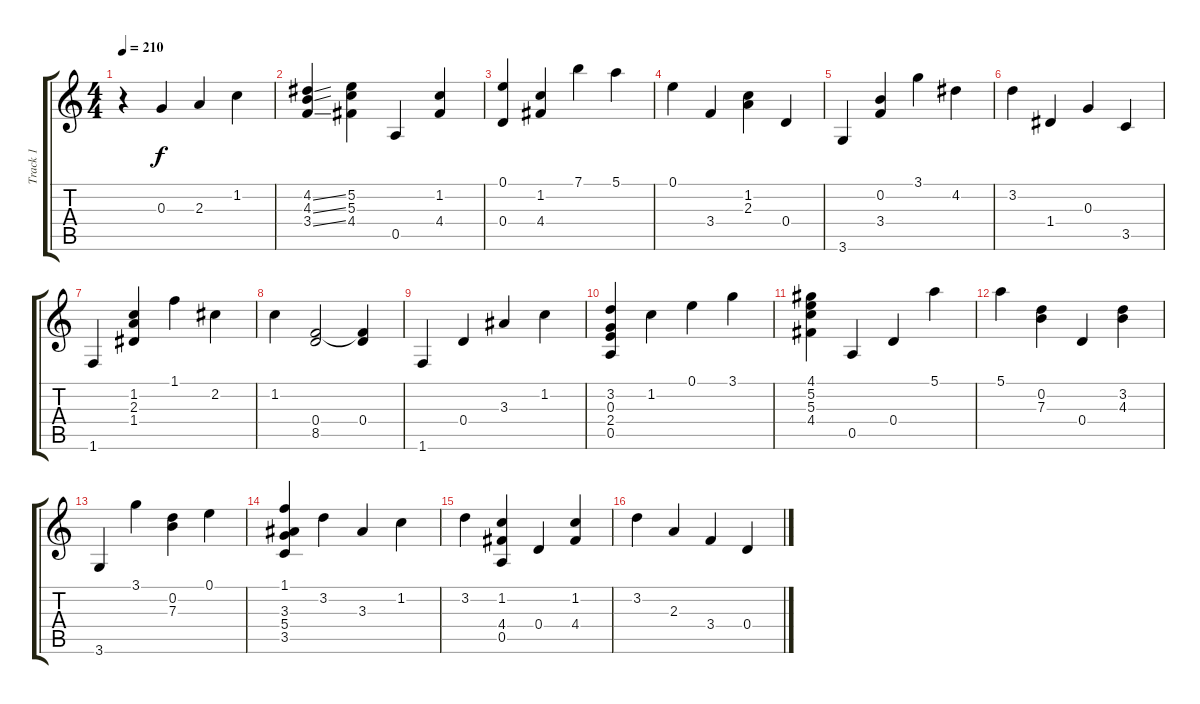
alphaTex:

\track ("Track 1" "Track 1") {instrument acousticguitarnylon}
\staff {score tabs}
\tuning (E4 B3 G3 D3 A2 E2) {hide}
\ts (4 4)
\tempo 210
\clef g2
\ks c
r.4{dy f instrument acousticguitarnylon} 0.3.4 2.3.4 1.2.4 |
(4.2{ss} 4.3{ss} 3.4{ss}).4 (5.2 5.3 4.4).4 0.5.4 (1.2 4.4).4 |
(0.1 0.4).4 (1.2 4.4).4 7.1.4 5.1.4 |
0.1.4 3.4.4 (1.2 2.3).4 0.4.4 |
3.6.4 (0.2 3.4).4 3.1.4 4.2.4 |
3.2.4 1.4.4 0.3.4 3.5.4 |
1.6.4 (1.2 2.3 1.4).4 1.1.4 2.2.4 |
1.2.4 (0.4 8.5).2 (0.4 8.5{t}).4 |
1.6.4 0.4.4 3.3.4 1.2.4 |
(3.2 0.3 2.4 0.5).4 1.2.4 0.1.4 3.1.4 |
(4.1 5.2 5.3 4.4).4 0.5.4 0.4.4 5.1.4 |
5.1.4 (0.2 7.3).4 0.4.4 (3.2 4.3).4 |
3.6.4 3.1.4 (0.2 7.3).4 0.1.4 |
(1.1 3.3 5.4 3.5).4 3.2.4 3.3.4 1.2.4 |
3.2.4 (1.2 4.4 0.5).4 0.4.4 (1.2 4.4).4 |
3.2.4 2.3.4 3.4.4 0.4.4
